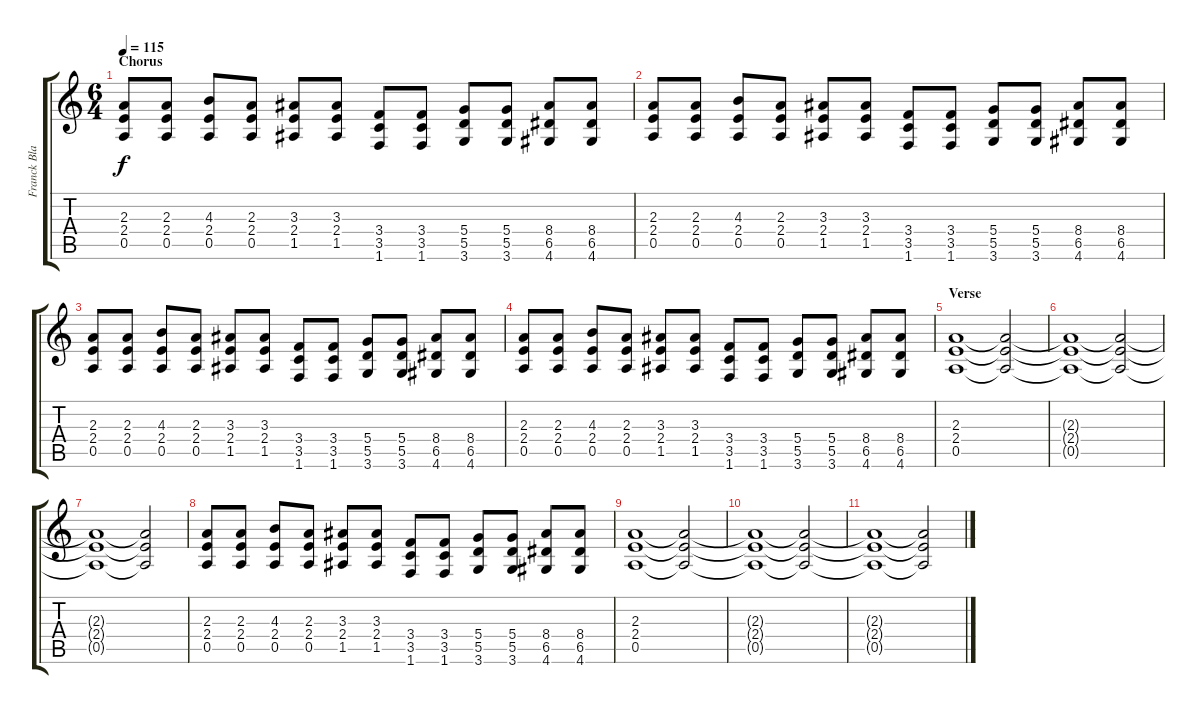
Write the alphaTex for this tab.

\track ("Franck Black" "Franck Bla") {instrument distortionguitar}
\staff {score tabs}
\tuning (E4 B3 G3 D3 A2 E2) {hide}
\ts (6 4)
\section ("" "Chorus")
\tempo 115
\clef g2
\ks c
(2.3 2.4 0.5).8{dy f} (2.3 2.4 0.5).8 (4.3 2.4 0.5).8 (2.3 2.4 0.5).8 (3.3 2.4 1.5).8 (3.3 2.4 1.5).8 (3.4 3.5 1.6).8 (3.4 3.5 1.6).8 (5.4 5.5 3.6).8 (5.4 5.5 3.6).8 (8.4 6.5 4.6).8 (8.4 6.5 4.6).8 |
(2.3 2.4 0.5).8 (2.3 2.4 0.5).8 (4.3 2.4 0.5).8 (2.3 2.4 0.5).8 (3.3 2.4 1.5).8 (3.3 2.4 1.5).8 (3.4 3.5 1.6).8 (3.4 3.5 1.6).8 (5.4 5.5 3.6).8 (5.4 5.5 3.6).8 (8.4 6.5 4.6).8 (8.4 6.5 4.6).8 |
(2.3 2.4 0.5).8 (2.3 2.4 0.5).8 (4.3 2.4 0.5).8 (2.3 2.4 0.5).8 (3.3 2.4 1.5).8 (3.3 2.4 1.5).8 (3.4 3.5 1.6).8 (3.4 3.5 1.6).8 (5.4 5.5 3.6).8 (5.4 5.5 3.6).8 (8.4 6.5 4.6).8 (8.4 6.5 4.6).8 |
(2.3 2.4 0.5).8 (2.3 2.4 0.5).8 (4.3 2.4 0.5).8 (2.3 2.4 0.5).8 (3.3 2.4 1.5).8 (3.3 2.4 1.5).8 (3.4 3.5 1.6).8 (3.4 3.5 1.6).8 (5.4 5.5 3.6).8 (5.4 5.5 3.6).8 (8.4 6.5 4.6).8 (8.4 6.5 4.6).8 |
\section ("" "Verse ")
(2.3 2.4 0.5).1{volume 0} (2.3{t} 2.4{t} 0.5{t}).2 |
(2.3{t} 2.4{t} 0.5{t}).1 (2.3{t} 2.4{t} 0.5{t}).2 |
(2.3{t} 2.4{t} 0.5{t}).1 (2.3{t} 2.4{t} 0.5{t}).2 |
(2.3 2.4 0.5).8{volume 13} (2.3 2.4 0.5).8 (4.3 2.4 0.5).8 (2.3 2.4 0.5).8 (3.3 2.4 1.5).8 (3.3 2.4 1.5).8 (3.4 3.5 1.6).8 (3.4 3.5 1.6).8 (5.4 5.5 3.6).8 (5.4 5.5 3.6).8 (8.4 6.5 4.6).8 (8.4 6.5 4.6).8 |
(2.3 2.4 0.5).1{volume 0} (2.3{t} 2.4{t} 0.5{t}).2 |
(2.3{t} 2.4{t} 0.5{t}).1 (2.3{t} 2.4{t} 0.5{t}).2 |
(2.3{t} 2.4{t} 0.5{t}).1 (2.3{t} 2.4{t} 0.5{t}).2
